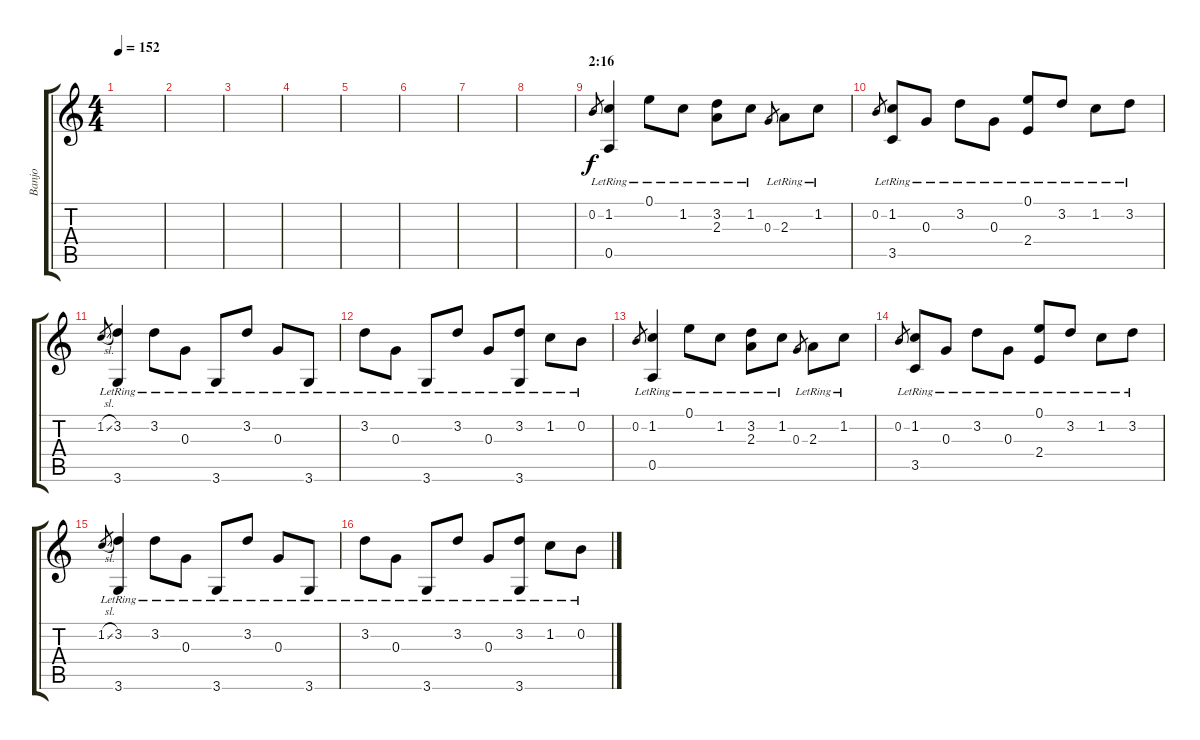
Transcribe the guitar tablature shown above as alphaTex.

\track ("Banjo" "Banjo") {instrument banjo}
\staff {score tabs}
\tuning (E4 B3 G3 D3 A2 E2) {hide}
\displaytranspose 12
\ts (4 4)
\tempo 152
\clef g2
\ks c
|
|
|
|
|
|
|
|
\section ("" "2:16")
0.2.8{gr} (1.2{lr} 0.5{lr}).4 0.1{lr}.8 1.2{lr}.8 (3.2 2.3{lr}).8 1.2{lr}.8 0.3.8{gr} 2.3{lr}.8 1.2{lr}.8 |
0.2.8{gr} (1.2{lr} 3.5{lr}).8 0.3{lr}.8 3.2{lr}.8 0.3{lr}.8 (0.1{lr} 2.4{lr}).8 3.2{lr}.8 1.2{lr}.8 3.2{lr}.8 |
1.2{sl}.8{gr} (3.2{lr} 3.6{lr}).4 3.2{lr}.8 0.3{lr}.8 3.6{lr}.8 3.2{lr}.8 0.3{lr}.8 3.6{lr}.8 |
3.2{lr}.8 0.3{lr}.8 3.6{lr}.8 3.2{lr}.8 0.3{lr}.8 (3.2{lr} 3.6{lr}).8 1.2{lr}.8 0.2{lr}.8 |
0.2.8{gr} (1.2{lr} 0.5{lr}).4 0.1{lr}.8 1.2{lr}.8 (3.2 2.3{lr}).8 1.2{lr}.8 0.3.8{gr} 2.3{lr}.8 1.2{lr}.8 |
0.2.8{gr} (1.2{lr} 3.5{lr}).8 0.3{lr}.8 3.2{lr}.8 0.3{lr}.8 (0.1{lr} 2.4{lr}).8 3.2{lr}.8 1.2{lr}.8 3.2{lr}.8 |
1.2{sl}.8{gr} (3.2{lr} 3.6{lr}).4 3.2{lr}.8 0.3{lr}.8 3.6{lr}.8 3.2{lr}.8 0.3{lr}.8 3.6{lr}.8 |
3.2{lr}.8 0.3{lr}.8 3.6{lr}.8 3.2{lr}.8 0.3{lr}.8 (3.2{lr} 3.6{lr}).8 1.2{lr}.8 0.2{lr}.8
